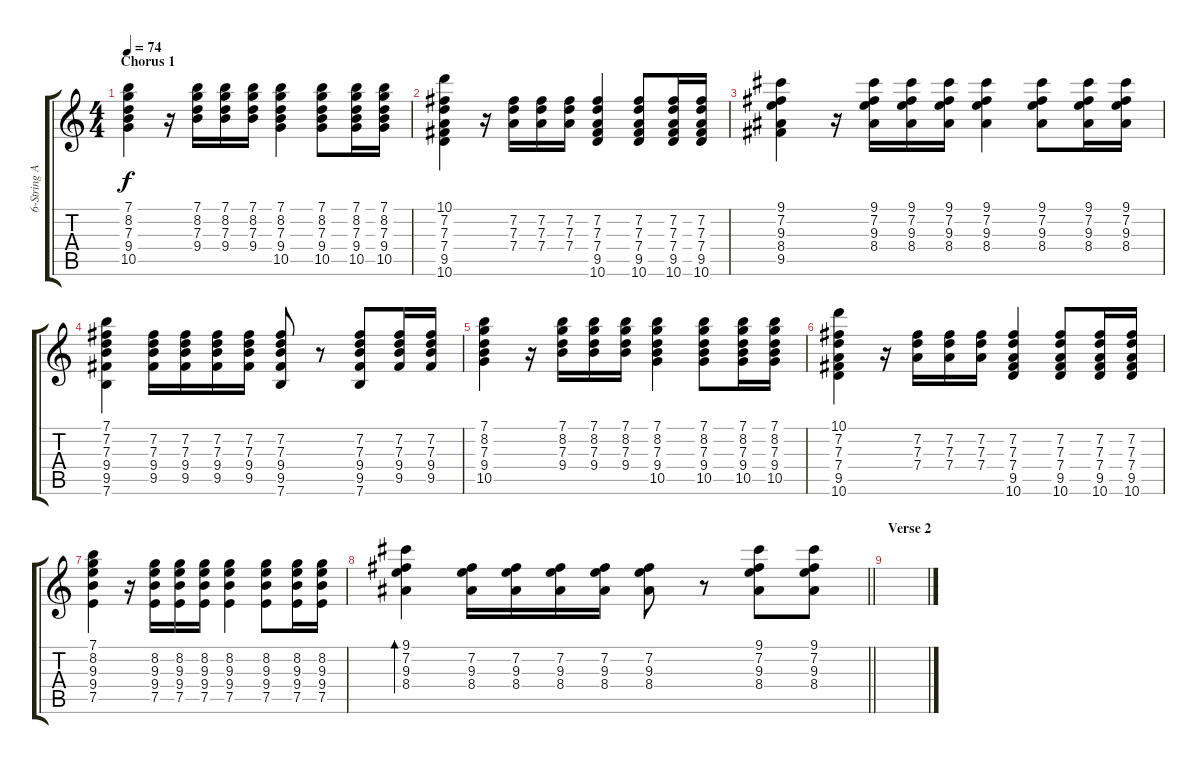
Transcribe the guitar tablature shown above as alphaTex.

\track ("6-String Acoustic" "6-String A") {instrument acousticguitarnylon}
\staff {score tabs}
\tuning (E4 B3 G3 D3 A2 E2) {hide}
\ts (4 4)
\section ("" "Chorus 1")
\tempo 74
\clef g2
\ks c
(7.1 8.2 7.3 9.4 10.5).4{dy f volume 12} r.16 (7.1 8.2 7.3 9.4).16 (7.1 8.2 7.3 9.4).16 (7.1 8.2 7.3 9.4).16 (7.1 8.2 7.3 9.4 10.5).4 (7.1 8.2 7.3 9.4 10.5).8 (7.1 8.2 7.3 9.4 10.5).16 (7.1 8.2 7.3 9.4 10.5).16 |
(10.1 7.2 7.3 7.4 9.5 10.6).4 r.16 (7.2 7.3 7.4).16 (7.2 7.3 7.4).16 (7.2 7.3 7.4).16 (7.2 7.3 7.4 9.5 10.6).4 (7.2 7.3 7.4 9.5 10.6).8 (7.2 7.3 7.4 9.5 10.6).16 (7.2 7.3 7.4 9.5 10.6).16 |
(9.1 7.2 9.3 8.4 9.5).4 r.16 (9.1 7.2 9.3 8.4).16 (9.1 7.2 9.3 8.4).16 (9.1 7.2 9.3 8.4).16 (9.1 7.2 9.3 8.4).4 (9.1 7.2 9.3 8.4).8 (9.1 7.2 9.3 8.4).16 (9.1 7.2 9.3 8.4).16 |
(7.1 7.2 7.3 9.4 9.5 7.6).4 (7.2 7.3 9.4 9.5).16 (7.2 7.3 9.4 9.5).16 (7.2 7.3 9.4 9.5).16 (7.2 7.3 9.4 9.5).16 (7.2 7.3 9.4 9.5 7.6).8 r.8 (7.2 7.3 9.4 9.5 7.6).8 (7.2 7.3 9.4 9.5).16 (7.2 7.3 9.4 9.5).16 |
(7.1 8.2 7.3 9.4 10.5).4 r.16 (7.1 8.2 7.3 9.4).16 (7.1 8.2 7.3 9.4).16 (7.1 8.2 7.3 9.4).16 (7.1 8.2 7.3 9.4 10.5).4 (7.1 8.2 7.3 9.4 10.5).8 (7.1 8.2 7.3 9.4 10.5).16 (7.1 8.2 7.3 9.4 10.5).16 |
(10.1 7.2 7.3 7.4 9.5 10.6).4 r.16 (7.2 7.3 7.4).16 (7.2 7.3 7.4).16 (7.2 7.3 7.4).16 (7.2 7.3 7.4 9.5 10.6).4 (7.2 7.3 7.4 9.5 10.6).8 (7.2 7.3 7.4 9.5 10.6).16 (7.2 7.3 7.4 9.5 10.6).16 |
(7.1 8.2 9.3 9.4 7.5).4 r.16 (8.2 9.3 9.4 7.5).16 (8.2 9.3 9.4 7.5).16 (8.2 9.3 9.4 7.5).16 (8.2 9.3 9.4 7.5).4 (8.2 9.3 9.4 7.5).8 (8.2 9.3 9.4 7.5).16 (8.2 9.3 9.4 7.5).16 |
\barLineRight lightlight
(9.1 7.2 9.3 8.4).4{bd 240} (7.2 9.3 8.4).16 (7.2 9.3 8.4).16 (7.2 9.3 8.4).16 (7.2 9.3 8.4).16 (7.2 9.3 8.4).8 r.8 (9.1 7.2 9.3 8.4).8 (9.1 7.2 9.3 8.4).8 |
\section ("" "Verse 2")
